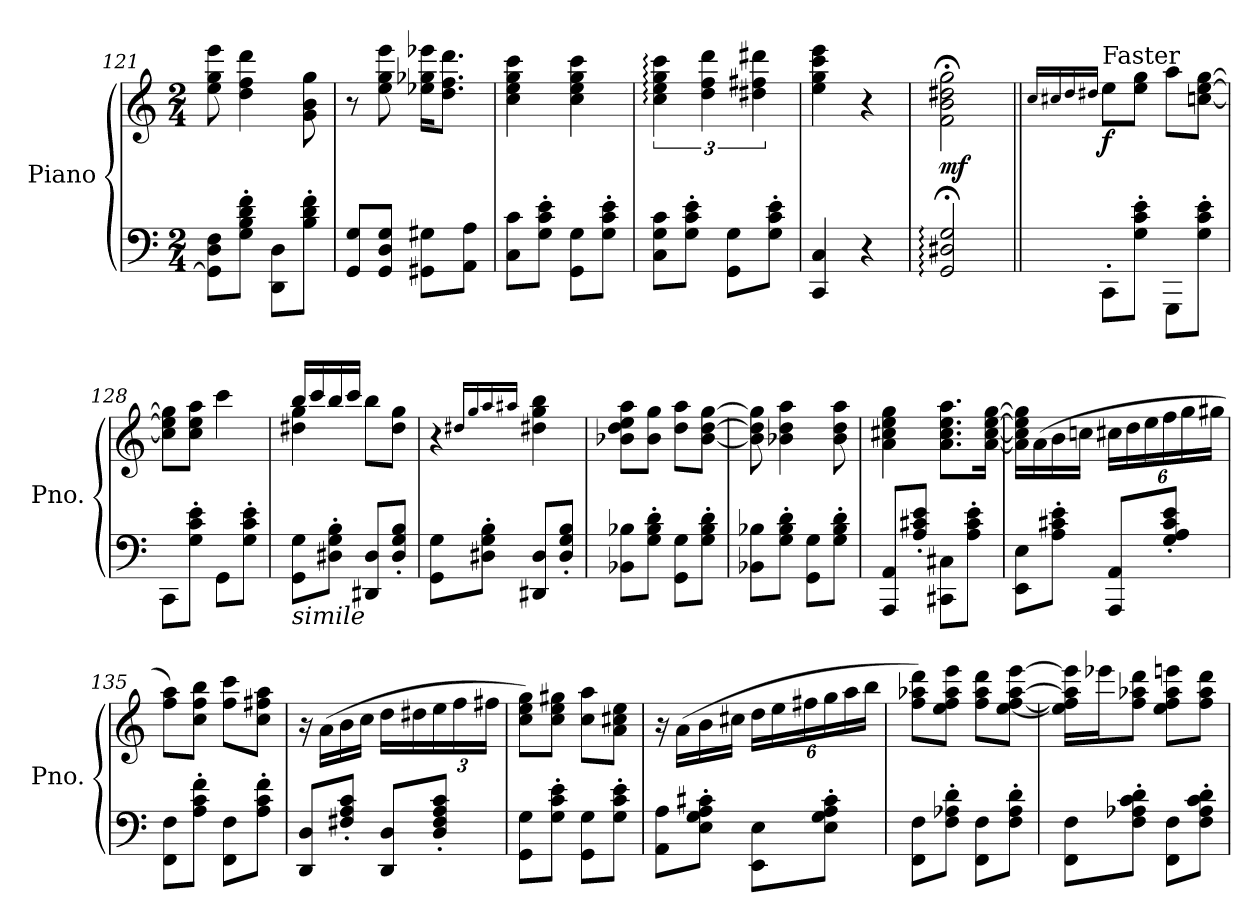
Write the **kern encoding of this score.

**kern	**kern	**dynam
*part1	*part1	*part1
*staff2	*staff1	*staff1/2
*I"Piano	*	*
*I'Pno.	*	*
!!LO:LB:g=z
*clefF4	*clefG2	*
*k[]	*k[]	*
*M2/4	*M2/4	*
=121	=121	=121
8GG\] 8D\ 8F\L	8ee\ 8gg\ 8eee\	.
8G\' 8B\' 8d\' 8f\'J	4dd\ 4ff\ 4ddd\	.
8DD\ 8D\L	.	.
8B\' 8d\' 8f\'J	8g\ 8b\ 8gg\	.
=122	=122	=122
8GG/ 8G/L	8r	.
8GG/ 8D/ 8G/J	8ee\ 8gg\ 8eee\	.
8GG#X\ 8G#X\L	16ee-X\ 16gg-X\ 16eee-X\KL	.
.	8.dd\ 8.ff\ 8.ddd\J	.
8AA\ 8A\J	.	.
=123	=123	=123
8C\ 8c\L	4cc\ 4ee\ 4gg\ 4ccc\	.
8G\' 8c\' 8e\'J	.	.
8GG\ 8G\L	4cc\ 4ee\ 4gg\ 4ccc\	.
8G\' 8c\' 8e\'J	.	.
=124	=124	=124
8C\ 8G\ 8c\L	6cc\: 6ee\: 6gg\: 6ccc\:	.
8G\' 8c\' 8e\'J	.	.
.	6dd\ 6ff\ 6ddd\	.
8GG\ 8G\L	.	.
.	6dd#X\ 6ff#X\ 6ddd#X\	.
8G\' 8c\' 8e\'J	.	.
=125	=125	=125
4CC/ 4C/	4ee\ 4gg\ 4ccc\ 4eee\	.
4r	4r	.
=126	=126	=126
!	!	!LO:DY:b
2GG/;<: 2D#X/;<: 2G/;<:	2f\;< 2b\;< 2dd#X\;< 2gg\;<	mf
!!LO:LB:g=z
=127||	=127||	=127||
*	*MM147	*
.	16qcc/LL	.
.	16qcc#X/	.
.	16qdd/	.
.	16qdd#X/JJ	.
!	!LO:TX:a:t=Faster	!
!	!	!LO:DY:b
8CC'\L	8ee\L	f
8G\' 8c\' 8e\'J	8ee\ 8gg\J	.
8GGG\L	8aa\L	.
8G\' 8c\' 8e\'J	[8ccn\ [8ee\ [8gg\J	.
=128	=128	=128
8CC\L	8cc\] 8ee\] 8gg\]L	.
8G\' 8c\' 8e\'J	8cc\ 8ee\ 8aa\J	.
8GG\L	4ccc\	.
8G\' 8c\' 8e\'J	.	.
=129	=129	=129
*	*^	*
!LO:TX:b:i:t=simile	!	!	!
8GG\ 8G\L	16bb/LL	4dd#X\ 4gg\	.
.	16ccc/	.	.
8D#X\' 8G\' 8B\'J	16bb/	.	.
.	16ccc/JJ	.	.
8DD#X/ 8D#/L	8bb\L	4ryy	.
8D#/' 8G/' 8B/'J	8dd#\ 8gg\J	.	.
*	*v	*v	*
=130	=130	=130
8GG\ 8G\L	4r	.
8D#X\' 8G\' 8B\'J	.	.
.	16qdd#X/LL	.
.	16qgg/	.
.	16qaa/	.
.	16qaa#X/JJ	.
8DD#X/ 8D#/L	4dd#\ 4gg\ 4bb\	.
8D#/' 8G/' 8B/'J	.	.
=131	=131	=131
8BB-X\ 8B-X\L	8b-X\ 8dd\ 8ee\ 8aa\L	.
8G\' 8B-\' 8d\'J	8b-\ 8gg\J	.
8GG\ 8G\L	8dd\ 8aa\L	.
8G\' 8B-\' 8d\'J	[8b-\ [8dd\ [8gg\J	.
!!LO:PB:g=z
=132	=132	=132
8BB-X\ 8B-X\L	8b-\] 8dd\] 8gg\]	.
8G\' 8B-\' 8d\'J	4b-X\ 4dd\ 4aa\	.
8GG\ 8G\L	.	.
8G\' 8B-\' 8d\'J	8b-\ 8dd\ 8aa\	.
=133	=133	=133
8AAA/ 8AA/L	4a\ 4cc#X\ 4ee\ 4gg\	.
8A/' 8c#X/' 8e/'J	.	.
8CC#X\ 8C#X\L	8.a\ 8.cc#\ 8.ee\ 8.aa\L	.
8A\' 8c#\' 8e\'J	.	.
.	[16a\ [16cc#\ [16ee\ [16gg\Jk	.
=134	=134	=134
8EE\ 8E\L	16a\] 16cc#\] 16ee\] 16gg\]LL	.
.	(>16a\	.
8A\' 8c#X\' 8e\'J	16b\	.
.	16ccn\JJ	.
*	*Xbrackettup	*
8AAA/ 8AA/L	24cc#X\LL	.
.	24dd\	.
.	24ee\	.
8G/' 8A/' 8c#/' 8e/'J	24ff\	.
.	24gg\	.
.	24gg#X\JJ	.
=135	=135	=135
8FF\ 8F\L	8ff\ 8aa\L)	.
8A\' 8c\' 8f\'J	8cc\ 8ff\ 8bb\J	.
8FF\ 8F\L	8ff\ 8ccc\L	.
8A\' 8c\' 8f\'J	8cc\ 8ff#X\ 8aa\J	.
!!LO:LB:g=z
=136	=136	=136
8DD/ 8D/L	16r	.
.	(>16a\LL	.
8F#X/' 8A/' 8c/'J	16b\	.
.	16cc\JJ	.
8DD/ 8D/L	16dd\LL	.
.	16dd#X\	.
8D/' 8F#/' 8A/' 8c/'J	24ee\	.
.	24ff\	.
.	24ff#X\JJ	.
=137	=137	=137
8GG\ 8G\L	8cc\ 8ee\ 8gg\L)	.
8G\' 8c\' 8e\'J	8cc\ 8ee\ 8gg#X\J	.
8GG\ 8G\L	8cc\ 8aa\L	.
8G\' 8c\' 8e\'J	8a\ 8cc#X\ 8ee\J	.
=138	=138	=138
8AA\ 8A\L	16r	.
.	(>16a\LL	.
8E\' 8G\' 8A\' 8c#X\'J	16b\	.
.	16cc#X\JJ	.
8EE\ 8E\L	24dd\LL	.
.	24ee\	.
.	24ff#X\	.
8E\' 8G\' 8A\' 8c#\'J	24gg\	.
.	24aa\	.
.	24bb\JJ	.
!!LO:LB:g=z
=139	=139	=139
8FF\ 8F\L	8ff\ 8aa-X\ 8ddd\L)	.
8F\' 8A-X\' 8d\'J	8ee\ 8ff\ 8aa-\ 8eee\J	.
8FF\ 8F\L	8ff\ 8aa-\ 8ddd\L	.
8F\' 8A-\' 8d\'J	[8ee\ [8ff\ [8aa-\ [8eee\J	.
=140	=140	=140
8FF\ 8F\L	16ee\] 16ff\] 16aa-\] 16eee\]LL	.
.	16eee-X\J	.
8F\' 8A-X\' 8c\' 8d\'J	8ff\ 8aa-X\ 8ddd\J	.
8FF\ 8F\L	8ee\ 8ff\ 8aa-\ 8eeen\L	.
8F\' 8A-\' 8c\' 8d\'J	8ff\ 8aa-\ 8ddd\J	.
=	=	=
*-	*-	*-
